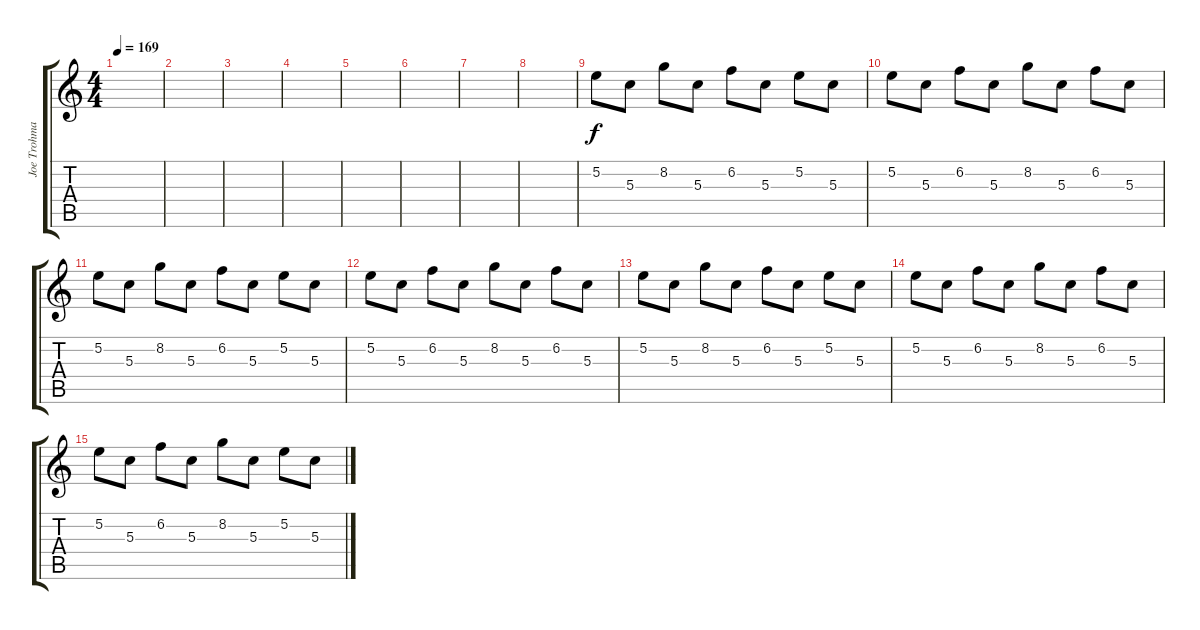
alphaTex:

\track ("Joe Trohman 2" "Joe Trohma") {instrument overdrivenguitar}
\staff {score tabs}
\tuning (E4 B3 G3 D3 A2 E2) {hide}
\ts (4 4)
\tempo 169
\clef g2
\ks c
|
|
|
|
|
|
|
|
5.2.8 5.3.8 8.2.8 5.3.8 6.2.8 5.3.8 5.2.8 5.3.8 |
5.2.8 5.3.8 6.2.8 5.3.8 8.2.8 5.3.8 6.2.8 5.3.8 |
5.2.8 5.3.8 8.2.8 5.3.8 6.2.8 5.3.8 5.2.8 5.3.8 |
5.2.8 5.3.8 6.2.8 5.3.8 8.2.8 5.3.8 6.2.8 5.3.8 |
5.2.8 5.3.8 8.2.8 5.3.8 6.2.8 5.3.8 5.2.8 5.3.8 |
5.2.8 5.3.8 6.2.8 5.3.8 8.2.8 5.3.8 6.2.8 5.3.8 |
5.2.8 5.3.8 6.2.8 5.3.8 8.2.8 5.3.8 5.2.8 5.3.8
